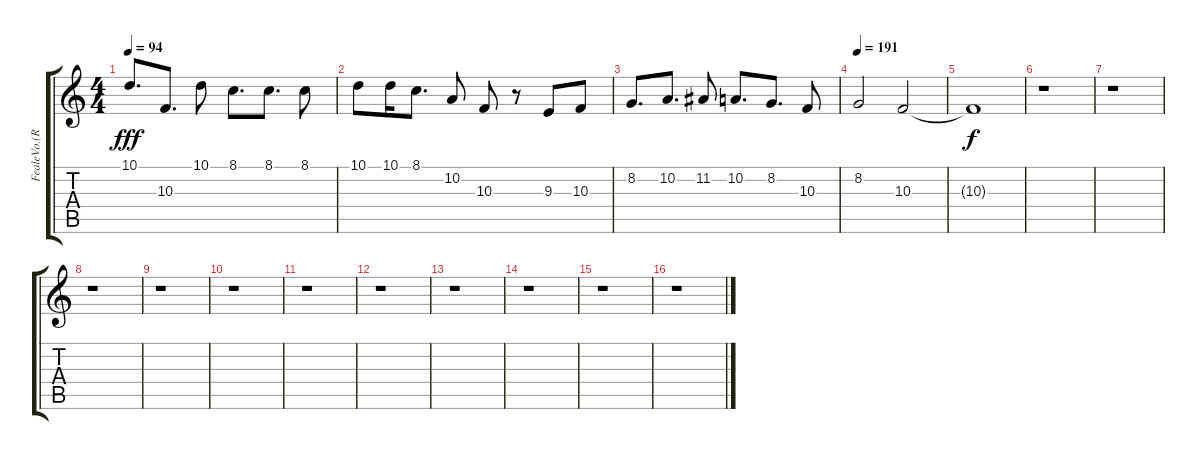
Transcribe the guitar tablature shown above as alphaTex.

\track ("FealeVo.(Rch.)" "FealeVo.(R") {instrument tenorsax}
\staff {score tabs}
\tuning (E4 B3 G3 D3 A2 E2) {hide}
\ts (4 4)
\tempo 94
\clef g2
\ks c
10.1.8{d dy fff} 10.3.8{d} 10.1.8 8.1.8{d} 8.1.8{d} 8.1.8 |
10.1.8 10.1.16 8.1.8{d} 10.2.8 10.3.8 r.8 9.3.8 10.3.8 |
8.2.8{d} 10.2.8{d} 11.2.8 10.2.8{d} 8.2.8{d} 10.3.8 |
\tempo 191
8.2.2 10.3.2 |
10.3{t}.1{dy f} |
r.1 |
r.1 |
r.1 |
r.1 |
r.1 |
r.1 |
r.1 |
r.1 |
r.1 |
r.1 |
r.1
